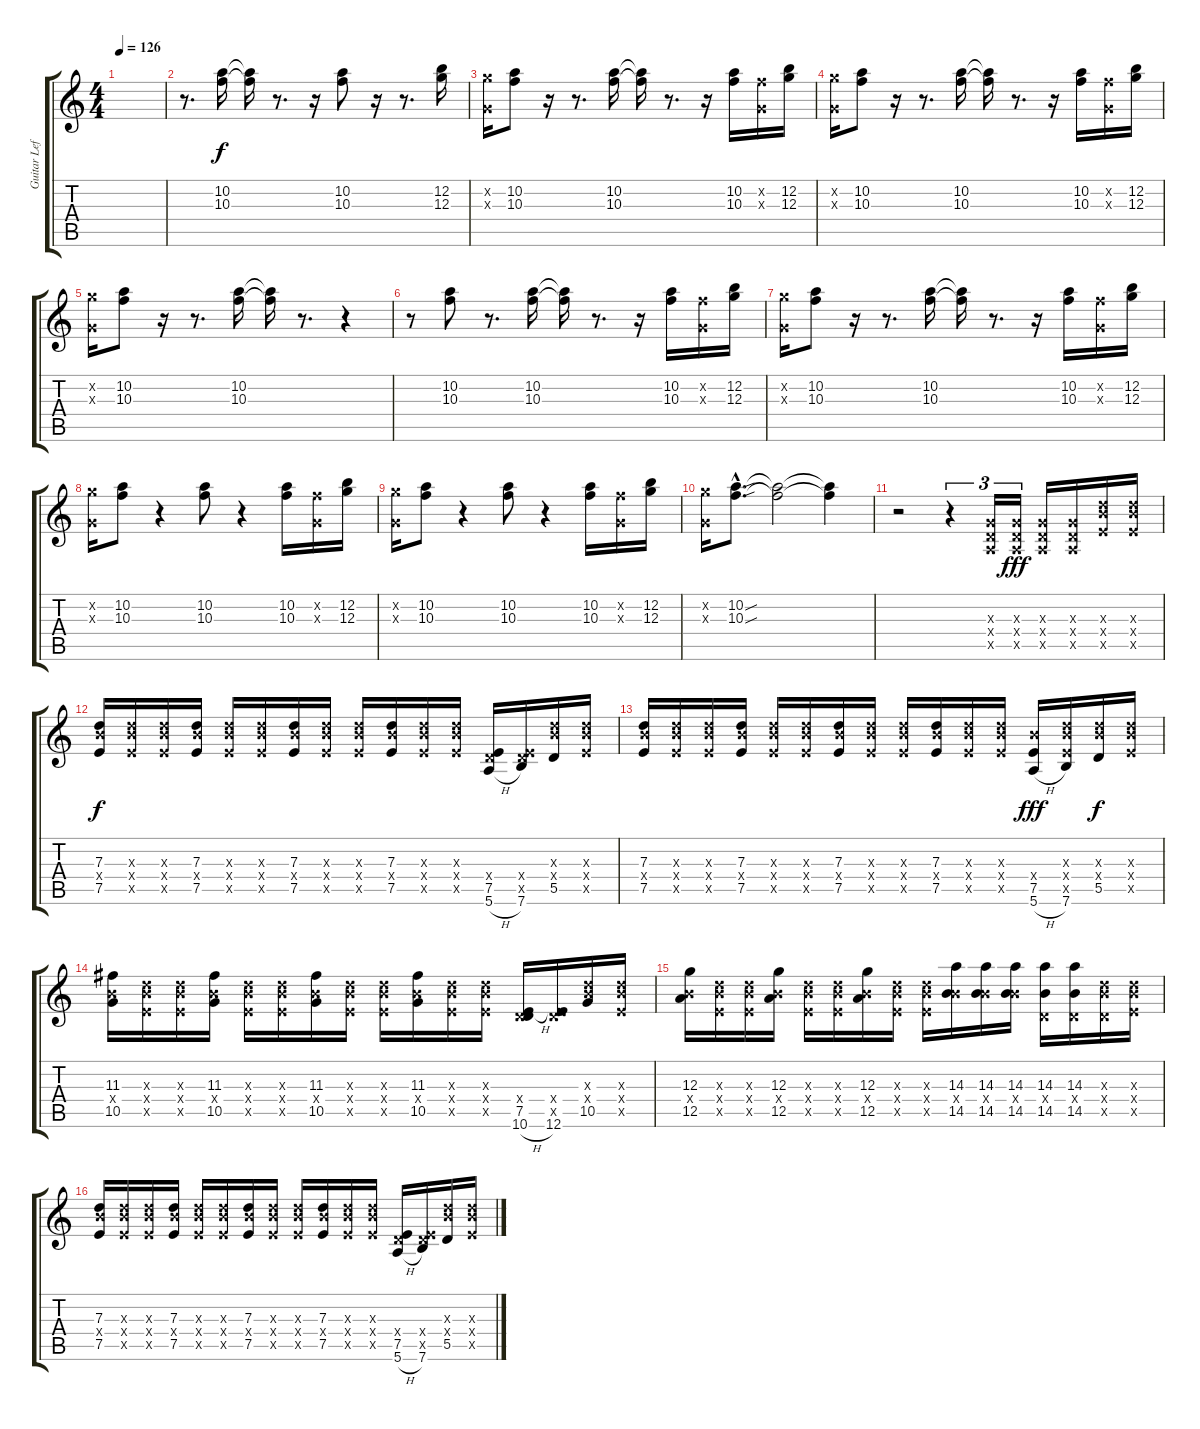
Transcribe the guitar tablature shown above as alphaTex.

\track ("Guitar Left" "Guitar Lef") {instrument distortionguitar}
\staff {score tabs}
\tuning (E4 B3 G3 D3 A2 E2) {hide}
\ts (4 4)
\tempo 126
\clef g2
\ks c
|
r.8{d} (10.2 10.3).16 (10.2{t} 10.3{t}).16 r.8{d} r.16 (10.2 10.3).8 r.16 r.8{d} (12.2 12.3).16 |
(8.2{x} 0.3{x}).16 (10.2 10.3).8 r.16 r.8{d} (10.2 10.3).16 (10.2{t} 10.3{t}).16 r.8{d} r.16 (10.2 10.3).16 (6.2{x} 0.3{x}).16 (12.2 12.3).16 |
(8.2{x} 0.3{x}).16 (10.2 10.3).8 r.16 r.8{d} (10.2 10.3).16 (10.2{t} 10.3{t}).16 r.8{d} r.16 (10.2 10.3).16 (6.2{x} 0.3{x}).16 (12.2 12.3).16 |
(8.2{x} 0.3{x}).16 (10.2 10.3).8 r.16 r.8{d} (10.2 10.3).16 (10.2{t} 10.3{t}).16 r.8{d} r.4 |
r.8 (10.2 10.3).8 r.8{d} (10.2 10.3).16 (10.2{t} 10.3{t}).16 r.8{d} r.16 (10.2 10.3).16 (6.2{x} 0.3{x}).16 (12.2 12.3).16 |
(8.2{x} 0.3{x}).16 (10.2 10.3).8 r.16 r.8{d} (10.2 10.3).16 (10.2{t} 10.3{t}).16 r.8{d} r.16 (10.2 10.3).16 (6.2{x} 0.3{x}).16 (12.2 12.3).16 |
(8.2{x} 0.3{x}).16 (10.2 10.3).8 r.4 (10.2 10.3).8 r.4 (10.2 10.3).16 (6.2{x} 0.3{x}).16 (12.2 12.3).16 |
(8.2{x} 0.3{x}).16 (10.2 10.3).8 r.4 (10.2 10.3).8 r.4 (10.2 10.3).16 (6.2{x} 0.3{x}).16 (12.2 12.3).16 |
(8.2{x} 0.3{x}).16 (10.2{sou hac} 10.3{sou hac}).8{d} (10.2{t} 10.3{t}).2 (10.2{t} 10.3{t}).4 |
r.2 r.4{tu (3 2)} (0.3{x} 0.4{x} 0.5{x}).16{tu (3 2)} (0.3{x} 0.4{x} 0.5{x}).16{tu (3 2) dy fff} (0.3{x} 0.4{x} 0.5{x}).16 (0.3{x} 0.4{x} 0.5{x}).16 (7.3{x} 9.4{x} 7.5{x}).16 (7.3{x} 9.4{x} 7.5{x}).16 |
(7.3 9.4{x} 7.5).16{dy f} (7.3{x} 9.4{x} 7.5{x}).16 (7.3{x} 9.4{x} 7.5{x}).16 (7.3 9.4{x} 7.5).16 (7.3{x} 9.4{x} 7.5{x}).16 (7.3{x} 9.4{x} 7.5{x}).16 (7.3 9.4{x} 7.5).16 (7.3{x} 9.4{x} 7.5{x}).16 (7.3{x} 9.4{x} 7.5{x}).16 (7.3 9.4{x} 7.5).16 (7.3{x} 9.4{x} 7.5{x}).16 (7.3{x} 9.4{x} 7.5{x}).16 (0.4{x} 7.5 5.6{h}).16 (0.4{x} 7.5{x} 7.6).16 (7.3{x} 9.4{x} 5.5).16 (7.3{x} 9.4{x} 7.5{x}).16 |
(7.3 9.4{x} 7.5).16 (7.3{x} 9.4{x} 7.5{x}).16 (7.3{x} 9.4{x} 7.5{x}).16 (7.3 9.4{x} 7.5).16 (7.3{x} 9.4{x} 7.5{x}).16 (7.3{x} 9.4{x} 7.5{x}).16 (7.3 9.4{x} 7.5).16 (7.3{x} 9.4{x} 7.5{x}).16 (7.3{x} 9.4{x} 7.5{x}).16 (7.3 9.4{x} 7.5).16 (7.3{x} 9.4{x} 7.5{x}).16 (7.3{x} 9.4{x} 7.5{x}).16 (9.4{x} 7.5 5.6{h}).16{dy fff} (7.3{x} 9.4{x} 7.5{x} 7.6).16 (7.3{x} 9.4{x} 5.5).16{dy f} (7.3{x} 9.4{x} 7.5{x}).16 |
(11.3 9.4{x} 10.5).16 (7.3{x} 9.4{x} 7.5{x}).16 (7.3{x} 9.4{x} 7.5{x}).16 (11.3 9.4{x} 10.5).16 (7.3{x} 9.4{x} 7.5{x}).16 (7.3{x} 9.4{x} 7.5{x}).16 (11.3 9.4{x} 10.5).16 (7.3{x} 9.4{x} 7.5{x}).16 (7.3{x} 9.4{x} 7.5{x}).16 (11.3 9.4{x} 10.5).16 (7.3{x} 9.4{x} 7.5{x}).16 (7.3{x} 9.4{x} 7.5{x}).16 (0.4{x} 7.5 10.6{h}).16 (0.4{x} 7.5{x} 12.6).16 (7.3{x} 9.4{x} 10.5).16 (7.3{x} 9.4{x} 7.5{x}).16 |
(12.3 9.4{x} 12.5).16 (7.3{x} 9.4{x} 7.5{x}).16 (7.3{x} 9.4{x} 7.5{x}).16 (12.3 9.4{x} 12.5).16 (7.3{x} 9.4{x} 7.5{x}).16 (7.3{x} 9.4{x} 7.5{x}).16 (12.3 9.4{x} 12.5).16 (7.3{x} 9.4{x} 7.5{x}).16 (7.3{x} 9.4{x} 7.5{x}).16 (14.3 9.4{x} 14.5).16 (14.3 9.4{x} 14.5).16 (14.3 9.4{x} 14.5).16 (14.3 0.4{x} 14.5).16 (14.3 0.4{x} 14.5).16 (7.3{x} 9.4{x} 5.5{x}).16 (7.3{x} 9.4{x} 7.5{x}).16 |
(7.3 9.4{x} 7.5).16 (7.3{x} 9.4{x} 7.5{x}).16 (7.3{x} 9.4{x} 7.5{x}).16 (7.3 9.4{x} 7.5).16 (7.3{x} 9.4{x} 7.5{x}).16 (7.3{x} 9.4{x} 7.5{x}).16 (7.3 9.4{x} 7.5).16 (7.3{x} 9.4{x} 7.5{x}).16 (7.3{x} 9.4{x} 7.5{x}).16 (7.3 9.4{x} 7.5).16 (7.3{x} 9.4{x} 7.5{x}).16 (7.3{x} 9.4{x} 7.5{x}).16 (0.4{x} 7.5 5.6{h}).16 (0.4{x} 7.5{x} 7.6).16 (7.3{x} 9.4{x} 5.5).16 (7.3{x} 9.4{x} 7.5{x}).16
